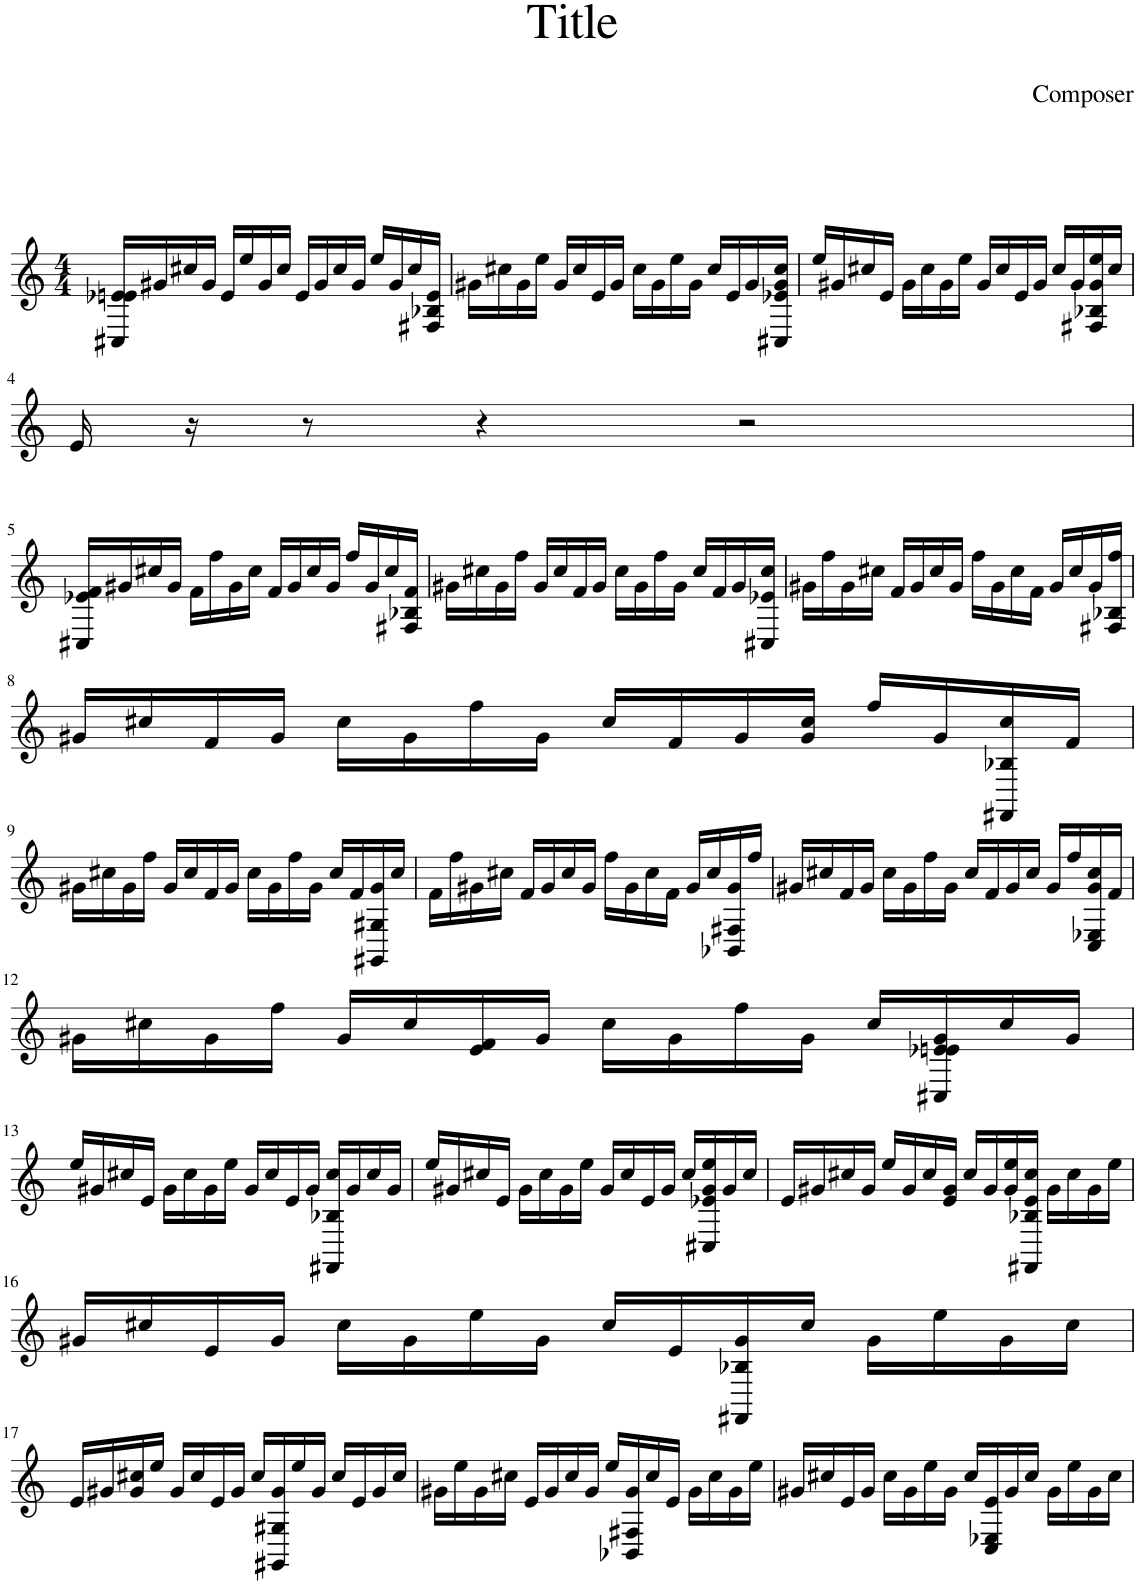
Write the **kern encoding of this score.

**kern
*part1
*staff1
*I"Piano
*I'Pno.
*clefG2
*k[]
*M4/4
=1
16C#X/ 16e-X/ 16en/LL
16g#X/
16cc#X/
16g#/JJ
16e/LL
16ee/
16g#/
16cc#/JJ
16e/LL
16g#/
16cc#/
16g#/JJ
16ee/LL
16g#/
16cc#/
16F#X/ 16B-X/ 16e/JJ
=2
16g#X\LL
16cc#X\
16g#\
16ee\JJ
16g#/LL
16cc#/
16e/
16g#/JJ
16cc#\LL
16g#\
16ee\
16g#\JJ
16cc#/LL
16e/
16g#/
16C#X/ 16e-X/ 16g#/ 16cc#/JJ
=3
16ee/LL
16g#X/
16cc#X/
16e/JJ
16g#\LL
16cc#\
16g#\
16ee\JJ
16g#/LL
16cc#/
16e/
16g#/JJ
16cc#/LL
16g#/
16F#X/ 16B-X/ 16g#/ 16ee/
16cc#/JJ
!!LO:LB:g=z
=4
16e/
16r
8r
4r
2r
!!LO:LB:g=z
=5
16C#X/ 16e-X/ 16f/LL
16g#X/
16cc#X/
16g#/JJ
16f\LL
16ff\
16g#\
16cc#\JJ
16f/LL
16g#/
16cc#/
16g#/JJ
16ff/LL
16g#/
16cc#/
16F#X/ 16B-X/ 16f/JJ
=6
16g#X\LL
16cc#X\
16g#\
16ff\JJ
16g#/LL
16cc#/
16f/
16g#/JJ
16cc#\LL
16g#\
16ff\
16g#\JJ
16cc#/LL
16f/
16g#/
16C#X/ 16e-X/ 16cc#/JJ
=7
16g#X\LL
16ff\
16g#\
16cc#X\JJ
16f/LL
16g#/
16cc#/
16g#/JJ
16ff\LL
16g#\
16cc#\
16f\JJ
16g#/LL
16cc#/
16g#/
16F#X/ 16B-X/ 16ff/JJ
!!LO:LB:g=z
=8
16g#X/LL
16cc#X/
16f/
16g#/JJ
16cc#\LL
16g#\
16ff\
16g#\JJ
16cc#/LL
16f/
16g#/
16g#/ 16cc#/JJ
16ff/LL
16g#/
16FF#X/ 16B-X/ 16cc#/
16f/JJ
!!LO:LB:g=z
=9
16g#X\LL
16cc#X\
16g#\
16ff\JJ
16g#/LL
16cc#/
16f/
16g#/JJ
16cc#\LL
16g#\
16ff\
16g#\JJ
16cc#/LL
16f/
16GG#X/ 16G#X/ 16g#/
16cc#/JJ
=10
16f\LL
16ff\
16g#X\
16cc#X\JJ
16f/LL
16g#/
16cc#/
16g#/JJ
16ff\LL
16g#\
16cc#\
16f\JJ
16g#/LL
16cc#/
16BB-X/ 16F#X/ 16g#/
16ff/JJ
=11
16g#X/LL
16cc#X/
16f/
16g#/JJ
16cc#\LL
16g#\
16ff\
16g#\JJ
16cc#/LL
16f/
16g#/
16cc#/JJ
16g#/LL
16ff/
16C/ 16E-X/ 16g#/ 16cc#/
16f/JJ
!!LO:LB:g=z
=12
16g#X\LL
16cc#X\
16g#\
16ff\JJ
16g#/LL
16cc#/
16e/ 16f/
16g#/JJ
16cc#\LL
16g#\
16ff\
16g#\JJ
16cc#/LL
16C#X/ 16e-X/ 16en/ 16g#/
16cc#/
16g#/JJ
!!LO:LB:g=z
=13
16ee/LL
16g#X/
16cc#X/
16e/JJ
16g#\LL
16cc#\
16g#\
16ee\JJ
16g#/LL
16cc#/
16e/
16g#/JJ
16FF#X/ 16B-X/ 16cc#/LL
16g#/
16cc#/
16g#/JJ
=14
16ee/LL
16g#X/
16cc#X/
16e/JJ
16g#\LL
16cc#\
16g#\
16ee\JJ
16g#/LL
16cc#/
16e/
16g#/JJ
16cc#/LL
16C#X/ 16e-X/ 16g#/ 16ee/
16g#/
16cc#/JJ
=15
16e/LL
16g#X/
16cc#X/
16g#/JJ
16ee/LL
16g#/
16cc#/
16e/ 16g#/JJ
16cc#/LL
16g#/
16g#/ 16ee/
16FF#X/ 16B-X/ 16e/ 16cc#/JJ
16g#\LL
16cc#\
16g#\
16ee\JJ
!!LO:LB:g=z
=16
16g#X/LL
16cc#X/
16e/
16g#/JJ
16cc#\LL
16g#\
16ee\
16g#\JJ
16cc#/LL
16e/
16FF#X/ 16B-X/ 16g#/
16cc#/JJ
16g#\LL
16ee\
16g#\
16cc#\JJ
!!LO:LB:g=z
=17
16e/LL
16g#X/
16g#/ 16cc#X/
16ee/JJ
16g#/LL
16cc#/
16e/
16g#/JJ
16cc#/LL
16GG#X/ 16G#X/ 16g#/
16ee/
16g#/JJ
16cc#/LL
16e/
16g#/
16cc#/JJ
=18
16g#X\LL
16ee\
16g#\
16cc#X\JJ
16e/LL
16g#/
16cc#/
16g#/JJ
16ee/LL
16BB-X/ 16F#X/ 16g#/
16cc#/
16e/JJ
16g#\LL
16cc#\
16g#\
16ee\JJ
=19
16g#X/LL
16cc#X/
16e/
16g#/JJ
16cc#\LL
16g#\
16ee\
16g#\JJ
16cc#/LL
16C/ 16E-X/ 16e/
16g#/
16cc#/JJ
16g#\LL
16ee\
16g#\
16cc#\JJ
=
*-
